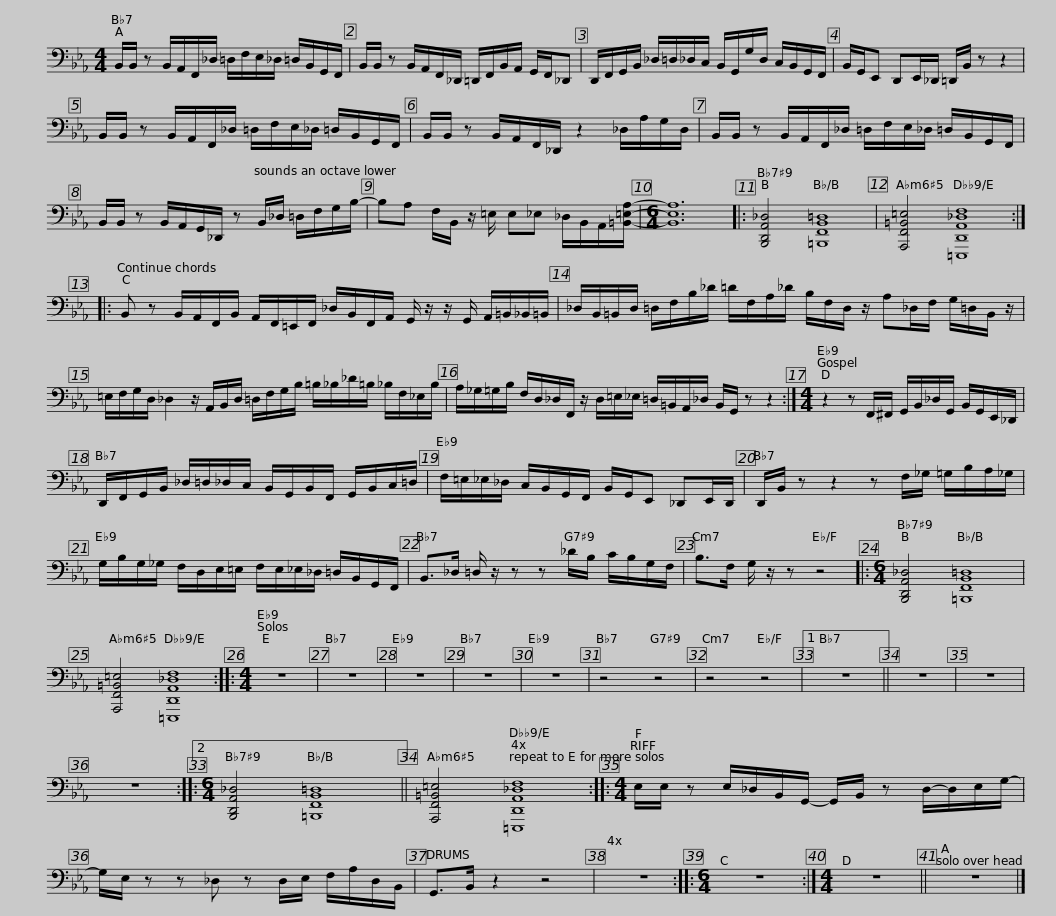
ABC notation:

X:1
L:1/8
M:4/4
I:linebreak $
K:Eb
V:1 bass+15
V:1
 B,,/B,,/ z B,,/A,,/F,,/_D,/ =D,/F,/E,/_D,/ =D,/B,,/G,,/F,,/ | B,,/B,,/ z B,,/A,,/F,,/_D,,/ =D,,/F,,/B,,/A,,/ G,,/F,,/_D,, |$ D,,/F,,/G,,/B,,/ _D,/=D,/_D,/C,/ B,,/G,,/G,/D,/ C,/B,,/G,,/F,,/ | B,,/G,,/E,, D,,E,,/_D,,/ =D,,/B,,/ z z2 |$ B,,/B,,/ z B,,/A,,/F,,/_D,/ =D,/F,/E,/_D,/ =D,/B,,/G,,/F,,/ | %5
 B,,/B,,/ z B,,/A,,/F,,/_D,,/ z2 _D,/A,/G,/D,/ |$ B,,/B,,/ z B,,/A,,/F,,/_D,/ =D,/F,/E,/_D,/ =D,/B,,/G,,/F,,/ | B,,/B,,/ z B,,/A,,/G,,/_D,,/ z B,,/_D,/ =D,/F,/G,/B,/- |$ B,A, F,/B,,/ z/ =E,/ E,_E, _D,/B,,/A,,/[=B,,=E,A,]/- |[M:6/4] [B,,E,A,]12 |:$ %10
 [B,,,D,,A,,_D,]4 [=B,,,F,,B,,=D,]8 | [A,,,F,,=B,,=E,]4 [=E,,,D,,A,,_D,F,]8 ::$ B,, z B,,/A,,/F,,/B,,/ A,,/F,,/=E,,/F,,/ _D,/B,,/F,,/A,,/ G,,/ z/ z/ G,,/ A,,/=B,,/_B,,/=B,,/ |$ _D,/B,,/=B,,/D,/ =D,/F,/B,/_D/ =D/F,/A,/_D/ B,/F,/D,/ z/ A,_D,/F,/ G,/=D,/B,,/ z/ |$ =E,/F,/G,/D,/ _D,2 z/ A,,/B,,/D,/ =D,/F,/G,/B,/ =B,/_B,/_D/=B,/ _B,/F,/_E,/B,/ |$ %15
 A,/_G,/=G,/B,/ F,/D,/_D,/F,,/ z/ D,/=E,/_E,/ =D,/=B,,/A,,/_D,/ B,,/G,,/ z z2 :|$[M:4/4] z2 z F,,/^F,,/ G,,/B,,/_D,/G,,/ B,,/G,,/E,,/_D,,/ | D,,/F,,/G,,/B,,/ _D,/=D,/_D,/C,/ B,,/G,,/B,,/F,,/ G,,/B,,/C,/=D,/ |$ F,/=E,/_E,/_D,/ C,/B,,/G,,/F,,/ B,,/G,,/E,, _D,,E,,/D,,/ | D,,/B,,/ z z2 z F,/_G,/ =G,/B,/A,/_G,/ |$ %20
 G,/B,/G,/_G,/ F,/D,/E,/=E,/ F,/E,/_E,/_D,/ =D,/B,,/G,,/F,,/ | B,,>_D, =D,/ z/ z z _D/B,/ C/B,/G,/F,/ | B,>F, G,/ z/ z z4 |:$[M:6/4] [B,,,D,,A,,_D,]4 [=B,,,F,,B,,=D,]8 | [A,,,F,,=B,,=E,]4 [=E,,,D,,A,,_D,F,]8 ::$ %25
[M:4/4] z8 | z8 | z8 | z8 | z8 | %30
 z4 z4 | z4 z4 |1 z8 || z8 | z8 |$ %35
 z8 ::2[M:6/4] [B,,,D,,A,,_D,]4 [=B,,,F,,B,,=D,]8 || [A,,,F,,=B,,=E,]4 [=E,,,D,,A,,_D,F,]8 ::$[M:4/4] E,/E,/ z E,/_D,/B,,/G,,/- G,,/B,,/ z D,/-D,/E,/G,/- |$ G,/E,/ z z _D, z D,/E,/ F,/A,/D,/B,,/ | %40
 G,,>B,, z2 z4 | z8 ::$[M:6/4] z12 :|[M:4/4] z8 || z8 |] %45
